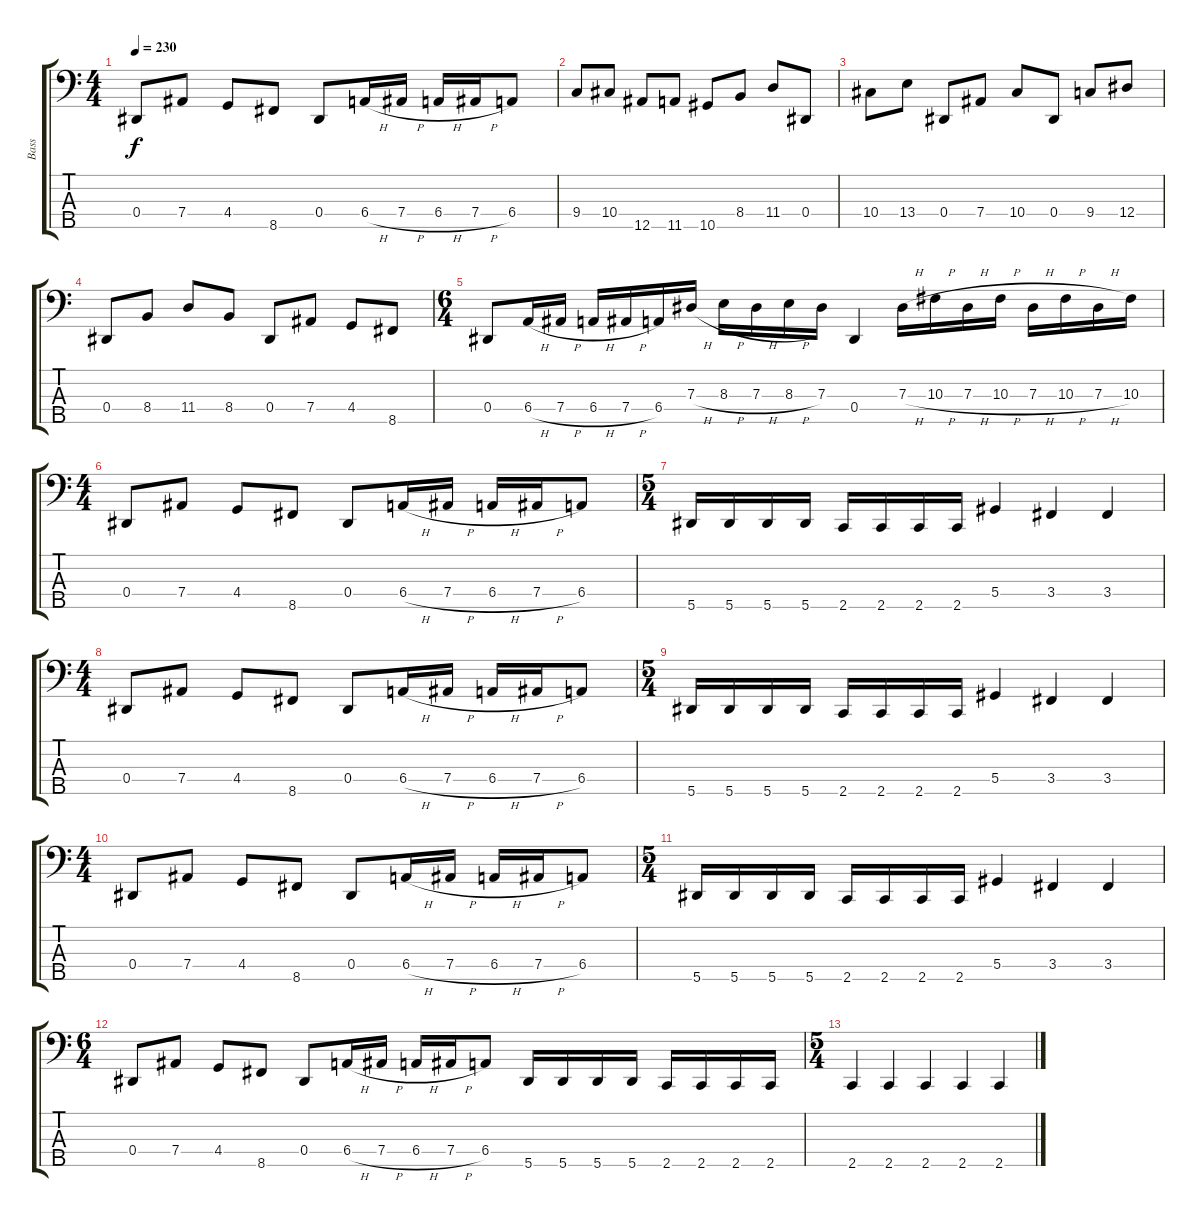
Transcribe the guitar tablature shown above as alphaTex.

\track ("Bass" "Bass") {instrument electricbassfinger}
\staff {score tabs}
\tuning (Gb2 Db2 Ab1 Eb1 Bb0) {hide}
\ts (4 4)
\tempo 230
\clef f4
\ks c
0.4.8{dy f} 7.4.8 4.4.8 8.5.8 0.4.8 6.4{h}.16 7.4{h}.16 6.4{h}.16 7.4{h}.16 6.4.8 |
9.4.8 10.4.8 12.5.8 11.5.8 10.5.8 8.4.8 11.4.8 0.4.8 |
10.4.8 13.4.8 0.4.8 7.4.8 10.4.8 0.4.8 9.4.8 12.4.8 |
0.4.8 8.4.8 11.4.8 8.4.8 0.4.8 7.4.8 4.4.8 8.5.8 |
\ts (6 4)
0.4.8 6.4{h}.16 7.4{h}.16 6.4{h}.16 7.4{h}.16 6.4.16 7.3{h}.16 8.3{h}.16 7.3{h}.16 8.3{h}.16 7.3.16 0.4.4 7.3{h}.16 10.3{h}.16 7.3{h}.16 10.3{h}.16 7.3{h}.16 10.3{h}.16 7.3{h}.16 10.3.16 |
\ts (4 4)
0.4.8 7.4.8 4.4.8 8.5.8 0.4.8 6.4{h}.16 7.4{h}.16 6.4{h}.16 7.4{h}.16 6.4.8 |
\ts (5 4)
5.5.16 5.5.16 5.5.16 5.5.16 2.5.16 2.5.16 2.5.16 2.5.16 5.4.4 3.4.4 3.4.4 |
\ts (4 4)
0.4.8 7.4.8 4.4.8 8.5.8 0.4.8 6.4{h}.16 7.4{h}.16 6.4{h}.16 7.4{h}.16 6.4.8 |
\ts (5 4)
5.5.16 5.5.16 5.5.16 5.5.16 2.5.16 2.5.16 2.5.16 2.5.16 5.4.4 3.4.4 3.4.4 |
\ts (4 4)
0.4.8 7.4.8 4.4.8 8.5.8 0.4.8 6.4{h}.16 7.4{h}.16 6.4{h}.16 7.4{h}.16 6.4.8 |
\ts (5 4)
5.5.16 5.5.16 5.5.16 5.5.16 2.5.16 2.5.16 2.5.16 2.5.16 5.4.4 3.4.4 3.4.4 |
\ts (6 4)
0.4.8 7.4.8 4.4.8 8.5.8 0.4.8 6.4{h}.16 7.4{h}.16 6.4{h}.16 7.4{h}.16 6.4.8 5.5.16 5.5.16 5.5.16 5.5.16 2.5.16 2.5.16 2.5.16 2.5.16 |
\ts (5 4)
2.5.4 2.5.4 2.5.4 2.5.4 2.5.4
